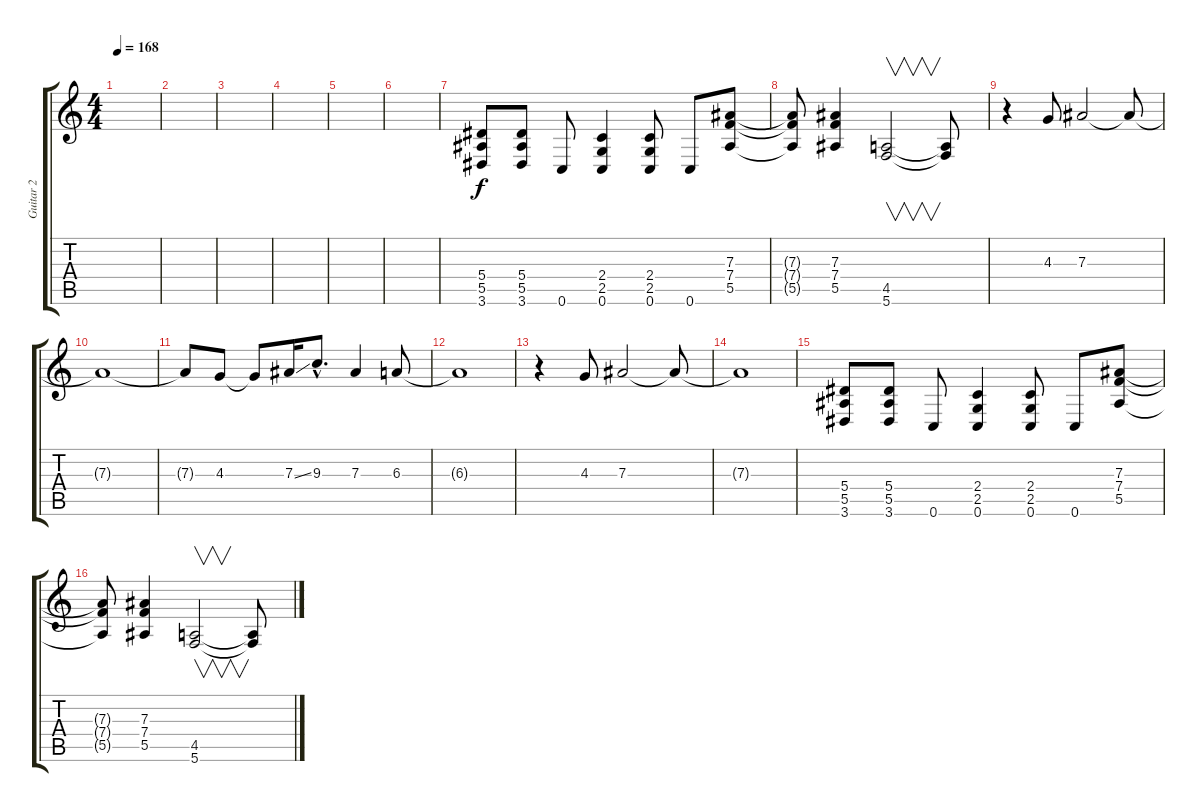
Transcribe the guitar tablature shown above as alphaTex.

\track ("Guitar 2" "Guitar 2") {instrument distortionguitar}
\staff {score tabs}
\tuning (C4 G3 Eb3 Bb2 F2 C2) {hide}
\ts (4 4)
\tempo 168
\clef g2
\ks c
|
|
|
|
|
|
(5.4 5.5 3.6).8 (5.4 5.5 3.6).8 0.6.8 (2.4 2.5 0.6).4 (2.4 2.5 0.6).8 0.6.8 (7.3 7.4 5.5).8 |
(7.3{t} 7.4{t} 5.5{t}).8 (7.3 7.4 5.5).4 (4.5 5.6).2{v} (4.5{t} 5.6{t}).8 |
r.4 4.3.8 7.3.2 7.3{t}.8 |
7.3{t}.1 |
7.3{t}.8 4.3.8 4.3{t}.8 7.3{ss}.16 9.3{hac}.8{d} 7.3.4 6.3.8 |
6.3{t}.1 |
r.4 4.3.8 7.3.2 7.3{t}.8 |
7.3{t}.1 |
(5.4 5.5 3.6).8 (5.4 5.5 3.6).8 0.6.8 (2.4 2.5 0.6).4 (2.4 2.5 0.6).8 0.6.8 (7.3 7.4 5.5).8 |
(7.3{t} 7.4{t} 5.5{t}).8 (7.3 7.4 5.5).4 (4.5 5.6).2{v} (4.5{t} 5.6{t}).8
